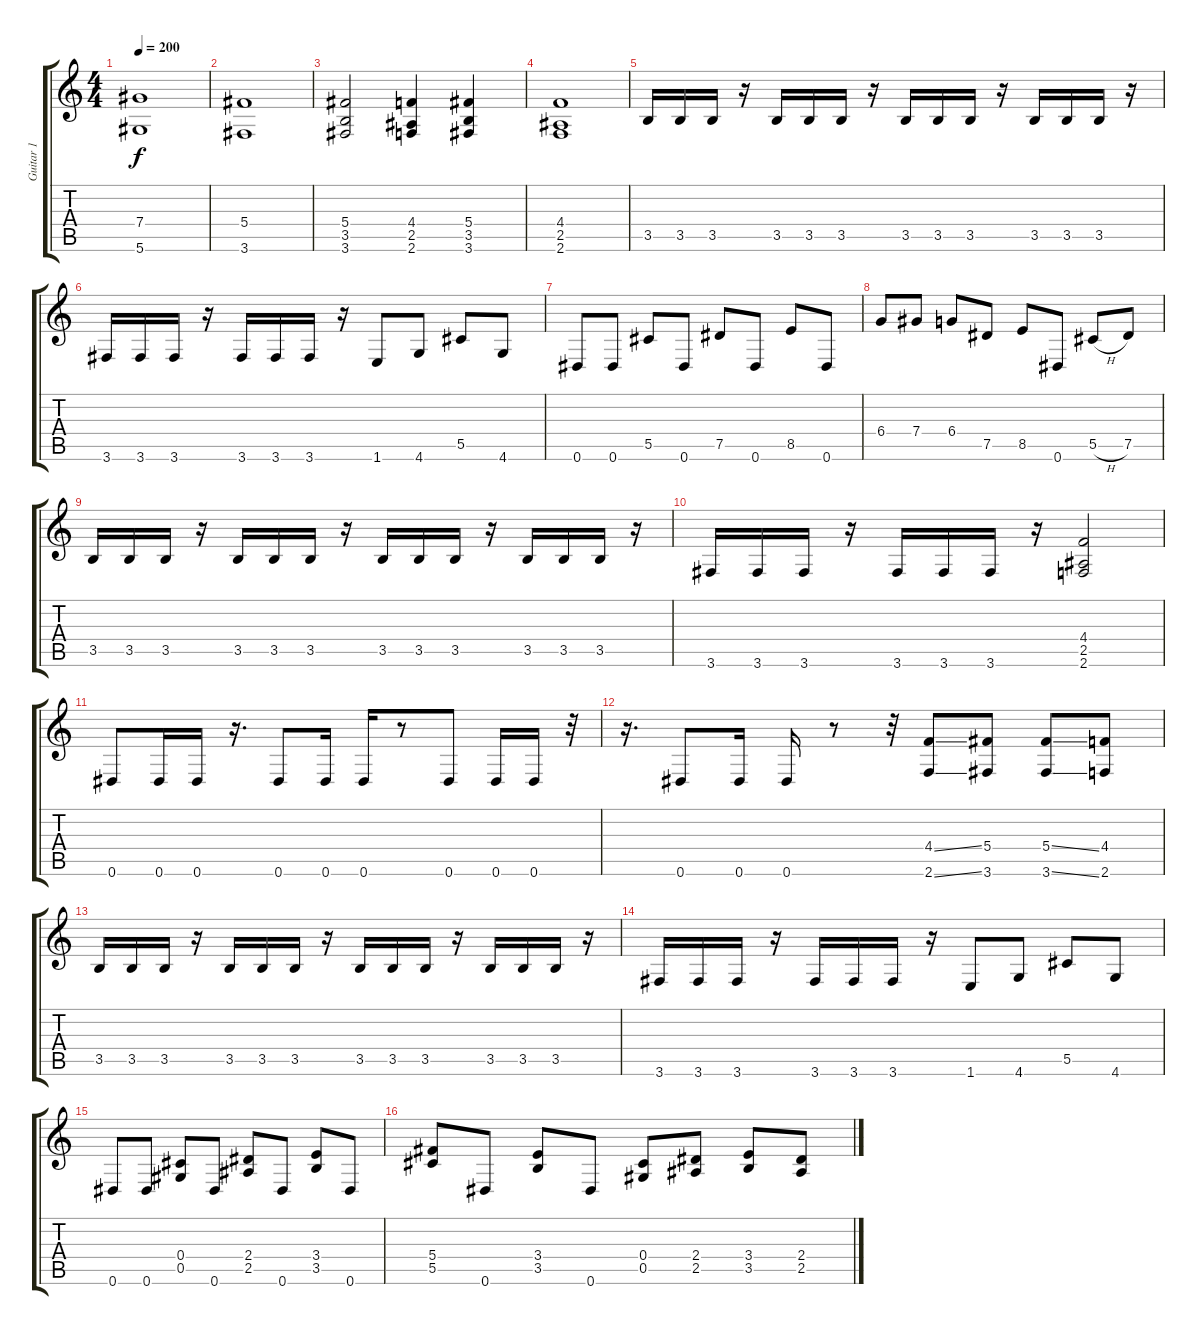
\track ("Guitar 1" "Guitar 1") {instrument overdrivenguitar}
\staff {score tabs}
\tuning (Eb4 Bb3 Gb3 Db3 Ab2 Eb2) {hide}
\ts (4 4)
\tempo 200
\clef g2
\ks c
(7.4 5.6).1{dy f} |
(5.4 3.6).1 |
(5.4 3.5 3.6).2 (4.4 2.5 2.6).4 (5.4 3.5 3.6).4 |
(4.4 2.5 2.6).1 |
3.5.16 3.5.16 3.5.16 r.16 3.5.16 3.5.16 3.5.16 r.16 3.5.16 3.5.16 3.5.16 r.16 3.5.16 3.5.16 3.5.16 r.16 |
3.6.16 3.6.16 3.6.16 r.16 3.6.16 3.6.16 3.6.16 r.16 1.6.8 4.6.8 5.5.8 4.6.8 |
0.6.8 0.6.8 5.5.8 0.6.8 7.5.8 0.6.8 8.5.8 0.6.8 |
6.4.8 7.4.8 6.4.8 7.5.8 8.5.8 0.6.8 5.5{h}.8 7.5.8 |
3.5.16 3.5.16 3.5.16 r.16 3.5.16 3.5.16 3.5.16 r.16 3.5.16 3.5.16 3.5.16 r.16 3.5.16 3.5.16 3.5.16 r.16 |
3.6.16 3.6.16 3.6.16 r.16 3.6.16 3.6.16 3.6.16 r.16 (4.4 2.5 2.6).2 |
0.6.8 0.6.16 0.6.16 r.16{d} 0.6.8 0.6.16 0.6.16 r.8 0.6.8 0.6.16 0.6.16 r.32 |
r.16{d} 0.6.8 0.6.16 0.6.16 r.8 r.32 (4.4{ss} 2.6{ss}).8 (5.4 3.6).8 (5.4{ss} 3.6{ss}).8 (4.4 2.6).8 |
3.5.16 3.5.16 3.5.16 r.16 3.5.16 3.5.16 3.5.16 r.16 3.5.16 3.5.16 3.5.16 r.16 3.5.16 3.5.16 3.5.16 r.16 |
3.6.16 3.6.16 3.6.16 r.16 3.6.16 3.6.16 3.6.16 r.16 1.6.8 4.6.8 5.5.8 4.6.8 |
0.6.8 0.6.8 (0.4 0.5).8 0.6.8 (2.4 2.5).8 0.6.8 (3.4 3.5).8 0.6.8 |
(5.4 5.5).8 0.6.8 (3.4 3.5).8 0.6.8 (0.4 0.5).8 (2.4 2.5).8 (3.4 3.5).8 (2.4 2.5).8
